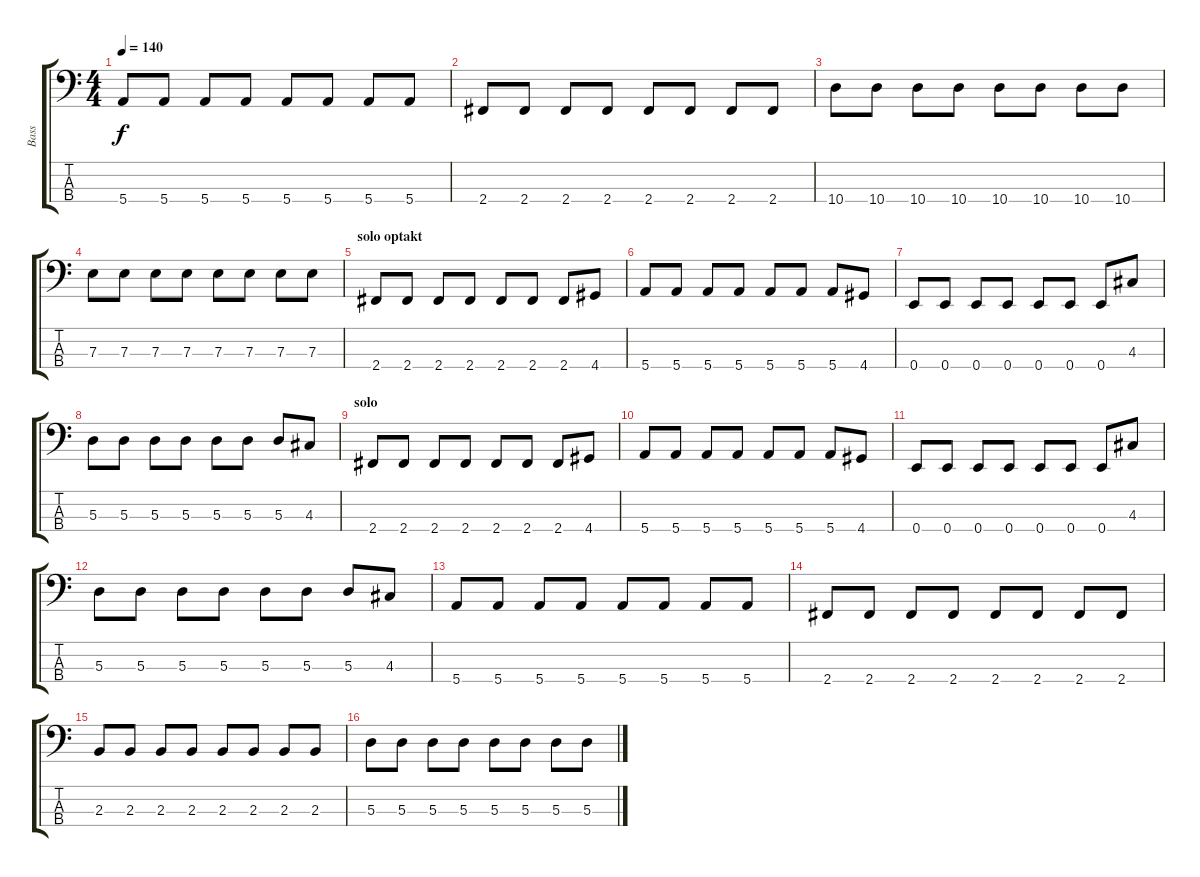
\track ("Bass" "Bass") {instrument electricbassfinger}
\staff {score tabs}
\tuning (G2 D2 A1 E1) {hide}
\ts (4 4)
\tempo 140
\clef f4
\ks c
5.4.8{dy f} 5.4.8 5.4.8 5.4.8 5.4.8 5.4.8 5.4.8 5.4.8 |
2.4.8 2.4.8 2.4.8 2.4.8 2.4.8 2.4.8 2.4.8 2.4.8 |
10.4.8 10.4.8 10.4.8 10.4.8 10.4.8 10.4.8 10.4.8 10.4.8 |
7.3.8 7.3.8 7.3.8 7.3.8 7.3.8 7.3.8 7.3.8 7.3.8 |
\section ("" "solo optakt")
2.4.8 2.4.8 2.4.8 2.4.8 2.4.8 2.4.8 2.4.8 4.4.8 |
5.4.8 5.4.8 5.4.8 5.4.8 5.4.8 5.4.8 5.4.8 4.4.8 |
0.4.8 0.4.8 0.4.8 0.4.8 0.4.8 0.4.8 0.4.8 4.3.8 |
5.3.8 5.3.8 5.3.8 5.3.8 5.3.8 5.3.8 5.3.8 4.3.8 |
\section ("" "solo")
2.4.8 2.4.8 2.4.8 2.4.8 2.4.8 2.4.8 2.4.8 4.4.8 |
5.4.8 5.4.8 5.4.8 5.4.8 5.4.8 5.4.8 5.4.8 4.4.8 |
0.4.8 0.4.8 0.4.8 0.4.8 0.4.8 0.4.8 0.4.8 4.3.8 |
5.3.8 5.3.8 5.3.8 5.3.8 5.3.8 5.3.8 5.3.8 4.3.8 |
5.4.8 5.4.8 5.4.8 5.4.8 5.4.8 5.4.8 5.4.8 5.4.8 |
2.4.8 2.4.8 2.4.8 2.4.8 2.4.8 2.4.8 2.4.8 2.4.8 |
2.3.8 2.3.8 2.3.8 2.3.8 2.3.8 2.3.8 2.3.8 2.3.8 |
5.3.8 5.3.8 5.3.8 5.3.8 5.3.8 5.3.8 5.3.8 5.3.8
